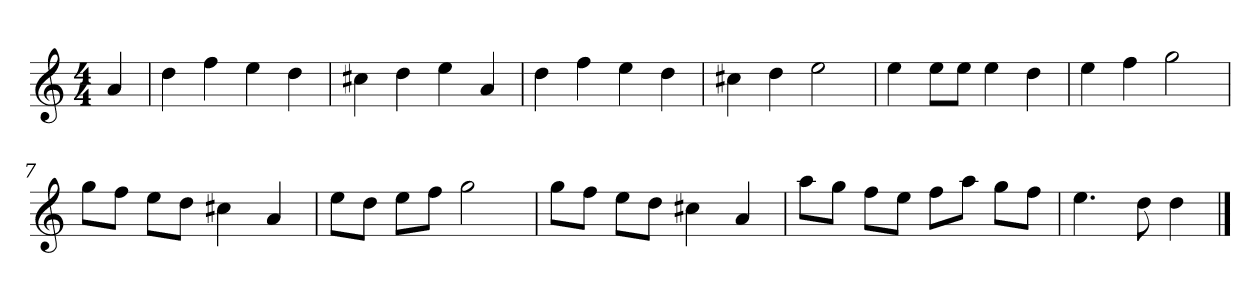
**kern
*part1
*staff1
*k[]
*M4/4
*MM120
=
4a
=1
4dd
4ff
4ee
4dd
=2
4cc#X
4dd
4ee
4a
=3
4dd
4ff
4ee
4dd
=4
4cc#X
4dd
2ee
=5
4ee
8eeL
8eeJ
4ee
4dd
=6
4ee
4ff
2gg
=7
8ggL
8ffJ
8eeL
8ddJ
4cc#X
4a
=8
8eeL
8ddJ
8eeL
8ffJ
2gg
=9
8ggL
8ffJ
8eeL
8ddJ
4cc#X
4a
=10
8aaL
8ggJ
8ffL
8eeJ
8ffL
8aaJ
8ggL
8ffJ
=11
4.ee
8dd
4dd
==
*-
